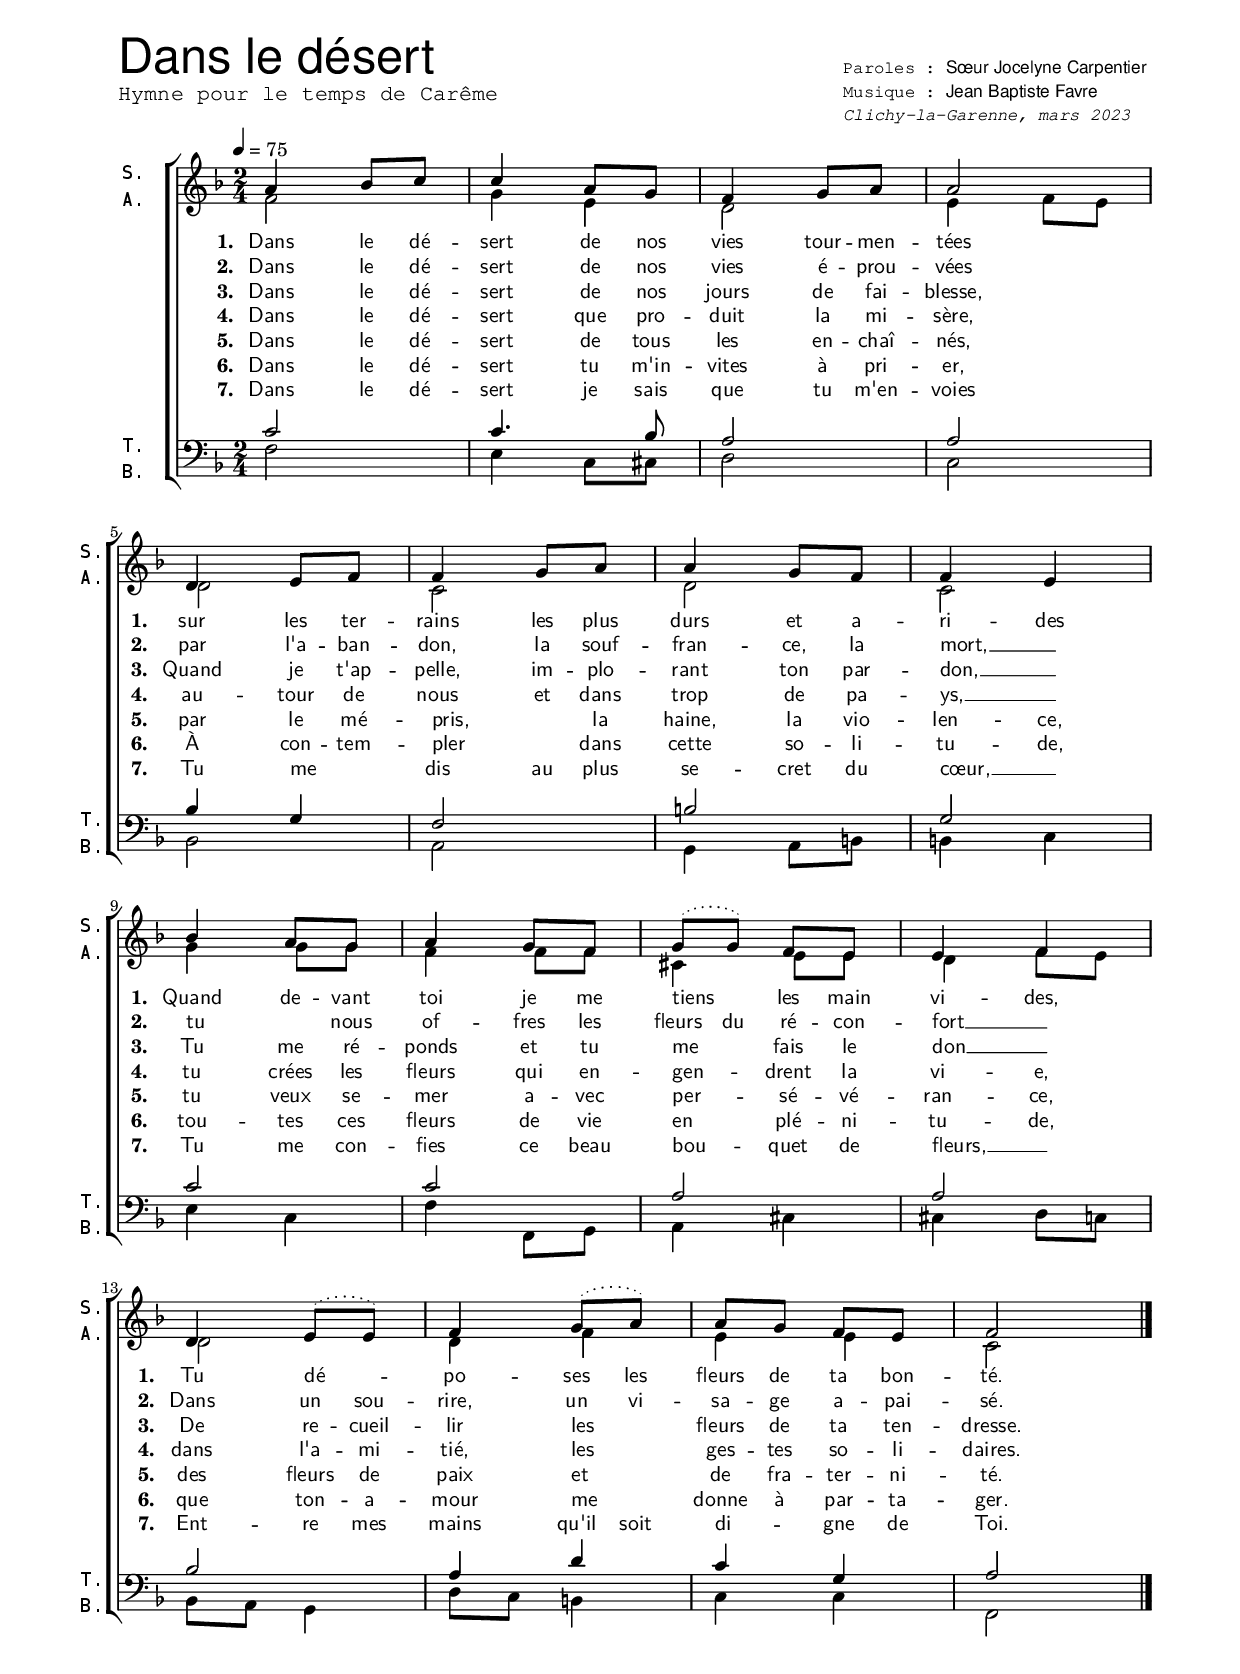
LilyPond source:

\version "2.24.0"
\language "english"
\include "../libs/commonFunctions.ily"

headers = \header {
  title = "Dans le désert"
  subtitle = \markup { "Hymne pour le temps de Carême" }
  composer = "Jean Baptiste Favre"
  poet = "Sœur Jocelyne Carpentier"
  dedication = "Clichy-la-Garenne, mars 2023"
  }
#(set-global-staff-size 17)

Rhythms = {
  \tempo 4 = 75
  \key f \major \time 2/4
  s2*16 \bar "|."
  }
SopranoMusic = \relative c'' {
  %a4 bf8 a g4. f8 f4 e f4 r4 \break
  a4 bf8 c c4 a8 g f4 g8 a a2 \break
  d,4 e8 f f4 g8 a a4 g8 f f4 e \break
  bf'4 a8 g a4 g8 f \slurDotted g8 (g) f8 e e4 f \break
  d4 \slurDotted e8 (e) f4 g8 (a) a g f e f2 \break
  }
AltoMusic = \relative c' {
  %f2 e4 d d c c r4
  f2 g4 e4 d2 e4 f8 e
  d2 c2 d c
  g'4 g8 g f4 f8 f cs4 e8 e d4 f8 e
  d2 d4 f e e c2
  }
TenorMusic = \relative c' {
  %c2 c4 a bf bf a r4
  c2 c4. bf8 a2 a
  bf4 g f2 b g
  c2 c a a
  bf a4 d c g a2
  }
BassMusic = \relative c {
  %f,2 c'4 d bf c f,4 r4
  f2 e4 c8 cs d2 c2
  bf2 a g4 a8 b b4 c
  e4 c f f,8 g a4 cs cs4 d8 c!
  bf8 a g4 d'8 c b4 c4 c4 f,2
  }
CoupletUn = \lyricmode {
  %_ _ _ _ _ _ _ _
  \set stanza = "1. "
  Dans le dé -- sert de nos vies tour -- men -- tées
  \set stanza = "1. "
  sur les ter -- rains les plus durs et a -- ri -- des
  \set stanza = "1. "
  Quand de -- vant toi je me tiens les main vi -- des,
  \set stanza = "1. "
  Tu dé -- po -- \set ignoreMelismata = ##t ses les fleurs de ta bon -- té.
  }
CoupletDeux = \lyricmode {
  %_ _ _ _ _ _ _ _
  \set stanza = "2. "
  Dans le dé -- sert de nos vies é -- prou -- vées
  \set stanza = "2. "
  par l'a -- ban -- don, la souf -- fran -- ce, la mort, __ _
  \set stanza = "2. "
  tu _ nous of -- fres les \set ignoreMelismata = ##t fleurs du \unset ignoreMelismata ré -- con -- fort __ _
  \set stanza = "2. "
  Dans \set ignoreMelismata = ##t un sou -- rire, un vi -- sa -- ge a -- pai -- sé.
  }
CoupletTrois = \lyricmode {
  %_ _ _ _ _ _ _ _
  \set stanza = "3. "
  Dans le dé -- sert de nos jours de fai -- blesse,
  \set stanza = "3. "
  Quand je t'ap -- pelle, im -- plo -- rant ton par -- don, __ _
  \set stanza = "3. "
  Tu me ré -- ponds et tu me fais le don __ _
  \set stanza = "3. "
  De \set ignoreMelismata = ##t re -- cueil -- lir \unset ignoreMelismata les fleurs de ta ten -- dresse.
  }
CoupletQuatre = \lyricmode {
  %_ _ _ _ _ _ _ _
  \set stanza = "4. "
  Dans le dé --  sert que pro -- duit la mi -- sère,
  \set stanza = "4. "
  au -- tour de nous et dans trop de pa -- ys, __ _
  \set stanza = "4. "
  tu crées les fleurs qui en -- gen -- drent la vi -- e,
  \set stanza = "4. "
  dans \set ignoreMelismata = ##t l'a -- mi -- tié, les _ ges -- tes so -- li -- daires.
  }
CoupletCinq = \lyricmode {
  %_ _ _ _ _ _ _ _
  \set stanza = "5. "
  Dans le dé -- sert de tous les en -- chaî -- nés,
  \set stanza = "5. "
  par le mé -- pris, _ la haine, la vio -- len -- ce,
  \set stanza = "5. "
  tu veux se -- mer a -- vec per -- sé -- vé -- ran -- ce,
  \set stanza = "5. "
  des \set ignoreMelismata = ##t fleurs de \unset ignoreMelismata paix et de fra -- ter -- ni -- té.
  }
CoupletSix = \lyricmode {
  %_ _ _ _ _ _ _ _
  \set stanza = "6. "
  Dans le dé -- sert tu m'in -- vites à pri -- er,
  \set stanza = "6. "
  À con -- tem -- pler _ dans cette so -- li -- tu -- de,
  \set stanza = "6. "
  tou -- tes ces fleurs de vie en plé -- ni -- tu -- de,
  \set stanza = "6. "
  que \set ignoreMelismata = ##t ton -- a -- \unset ignoreMelismata mour me donne à par -- ta -- ger.
  }
CoupletSept = \lyricmode {
  %_ _ _ _ _ _ _ _
  \set stanza = "7. "
  Dans le dé -- sert je sais que tu m'en -- voies
  \set stanza = "7. "
  Tu me _ dis au plus se -- cret du cœur, __ _
  \set stanza = "7. "
  Tu me con -- fies ce beau bou -- quet de fleurs, __ _
  \set stanza = "7. "
  Ent -- \set ignoreMelismata = ##t re mes mains qu'il soit di  _ -- gne de Toi.
  }

%%%%%%%%%%%%%%%%%%%%%%%%%%%%%%%%%%%%%%%%%%%%
%%%%%          DRAW PARTITION          %%%%%
%%%%%%%%%%%%%%%%%%%%%%%%%%%%%%%%%%%%%%%%%%%%
FirstPageHeaders = \headers

\paper {
  top-margin = 1\cm
  bottom-margin = 1\cm
  left-margin = 1\cm
  right-margin = 1\cm
  indent = 1\cm
  % Plan for recto-verso printing with inner margin
  two-sided = ##t
  inner-margin =  2\cm
  outer-margin = 1.5\cm
  oddFooterMarkup = {}
  #(include-special-characters)
}
FirstScorePaper = \paper {
    scoreTitleMarkup = \markup \columns {
      \fill-line {
          \column {
            \line {
              \left-column {
                \fontsize #8 \sans \fromproperty #'header:title
                \fontsize #1 \typewriter \fromproperty #'header:subtitle
              }
            }
          }
          \column {
            \line {
              \fontsize #-1
              \left-column {
                \line { \concat { \typewriter "Paroles&nbsp;:&nbsp;" \sans \fromproperty #'header:poet \bold " " } }
                \line { \concat { \typewriter "Musique&nbsp;:&nbsp;" \sans \fromproperty #'header:composer \bold " " } }
                \typewriter \italic \fromproperty #'header:dedication
              }
            }
          }
        }
    }
    oddFooterMarkup = {}
  }
AllScoreLayout = \layout {
      ragged-last = ##f
      \context {
          \Staff
          \RemoveEmptyStaves
          \override NoteHead.style = #'altdefault
          \override InstrumentName.font-name = #"Monospace Regular"
      }
      \context {
          \PianoStaff
          \RemoveEmptyStaves
          \override NoteHead.style = #'altdefault
          \override InstrumentName.font-name = #"Monospace Regular"
      }
      \context {
          \ChoirStaff
          \RemoveEmptyStaves
          \override NoteHead.style = #'altdefault
          \override InstrumentName.font-name = #"Monospace Regular"
      }
      \override LyricText.font-name = #"Latin Modern Sans"
      \override Score.RehearsalMark.font-family = #'typewriter
  }
%%%%%%%%%%%%%%%%%%%%%%%%%%%%%%%%%%%%%%%%%%%%%%%%%%%%%%%%%%%%%%%%%%%
%%%%%%%%%%%%%%%%%%%          Antienne          %%%%%%%%%%%%%%%%%%%%
%%%%%%%%%%%%%%%%%%%%%%%%%%%%%%%%%%%%%%%%%%%%%%%%%%%%%%%%%%%%%%%%%%%
\FirstScorePaper
\score {
  {
    \new ChoirStaff
    <<
      \new Staff = "ChantHighStaff" \with {
        instrumentName = \markup {\column{"S." "A."}}
        shortInstrumentName = \markup {\column{"S." "A."}}
      }
      <<
        \clef "treble" \key f \major
        \new Dynamics = "ChantRhythms" { \Rhythms }
        \new Voice = "ChantSoprano" \with {
          midiInstrument = "flute" % Grand plein-jeu
          midiInstrument = "recorder" % Principaux 8/4
        }
        { \voiceOne \SopranoMusic }
        \new Voice = "ChantAlto" \with {
          midiInstrument = "flute" % Grand plein-jeu
          midiInstrument = "recorder" % Principaux 8/4
        }
        { \voiceTwo \AltoMusic }
      >>
      \new Lyrics \lyricsto "ChantSoprano" { \CoupletUn }
      \new Lyrics \lyricsto "ChantSoprano" { \CoupletDeux }
      \new Lyrics \lyricsto "ChantSoprano" { \CoupletTrois }
      \new Lyrics \lyricsto "ChantSoprano" { \CoupletQuatre }
      \new Lyrics \lyricsto "ChantSoprano" { \CoupletCinq }
      \new Lyrics \lyricsto "ChantSoprano" { \CoupletSix }
      \new Lyrics \lyricsto "ChantSoprano" { \CoupletSept }
      \new Staff  = "ChantLowStaff" \with {
        instrumentName = \markup {\column{"T." "B."}}
        shortInstrumentName = \markup {\column{"T." "B."}}
      }
      <<
        \clef "bass" \key f \major
        \new Dynamics = "ChantRhythms" { \Rhythms }
        \new Voice = "ChantTenor" \with {
          midiInstrument = "flute" % Grand plein-jeu
          midiInstrument = "recorder" % Principaux 8/4
        }
        { \voiceOne \TenorMusic }
        \new Voice = "ChantBass" \with {
          midiInstrument = "flute" % Grand plein-jeu
          midiInstrument = "recorder" % Principaux 8/4
        }
        { \voiceTwo \BassMusic }
      >>
    >>
  }
  \AllScoreLayout
  \midi{
    % Move MIDI performer from Staff level to Voice
    % Get a MIDI channel per Voice instead of per Staff
    \context { \Staff \remove "Staff_performer" }
    \context { \Voice \consists "Staff_performer" }
  }
  \FirstPageHeaders
}
